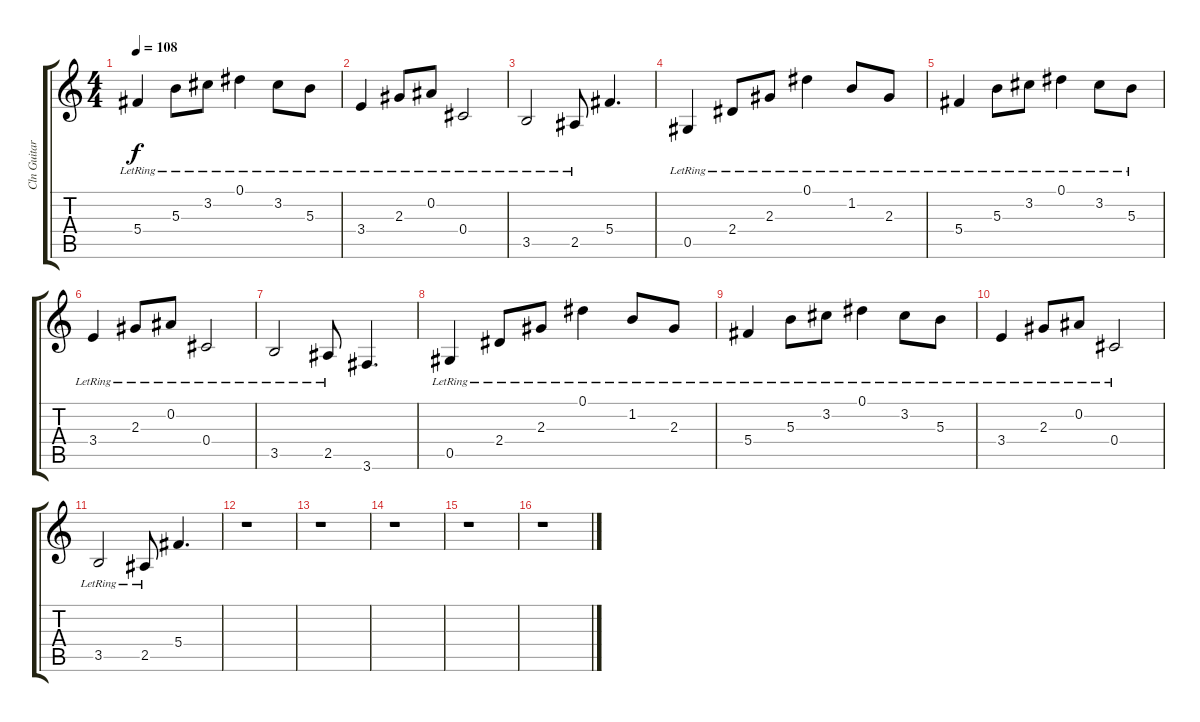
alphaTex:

\track ("Cln Guitar (Eb Tuning)" "Cln Guitar") {instrument electricguitarclean}
\staff {score tabs}
\tuning (Eb4 Bb3 Gb3 Db3 Ab2 Eb2) {hide}
\ts (4 4)
\tempo 108
\clef g2
\ks c
5.4{lr}.4{dy f} 5.3{lr}.8 3.2{lr}.8 0.1{lr}.4 3.2{lr}.8 5.3{lr}.8 |
3.4{lr}.4 2.3{lr}.8 0.2{lr}.8 0.4{lr}.2 |
3.5{lr}.2 2.5{lr}.8 5.4.4{d} |
0.5{lr}.4 2.4{lr}.8 2.3{lr}.8 0.1{lr}.4 1.2{lr}.8 2.3{lr}.8 |
5.4{lr}.4 5.3{lr}.8 3.2{lr}.8 0.1{lr}.4 3.2{lr}.8 5.3{lr}.8 |
3.4{lr}.4 2.3{lr}.8 0.2{lr}.8 0.4{lr}.2 |
3.5{lr}.2 2.5{lr}.8 3.6.4{d} |
0.5{lr}.4 2.4{lr}.8 2.3{lr}.8 0.1{lr}.4 1.2{lr}.8 2.3{lr}.8 |
5.4{lr}.4 5.3{lr}.8 3.2{lr}.8 0.1{lr}.4 3.2{lr}.8 5.3{lr}.8 |
3.4{lr}.4 2.3{lr}.8 0.2{lr}.8 0.4{lr}.2 |
3.5{lr}.2 2.5{lr}.8 5.4.4{d} |
r.1 |
r.1 |
r.1 |
r.1 |
r.1
